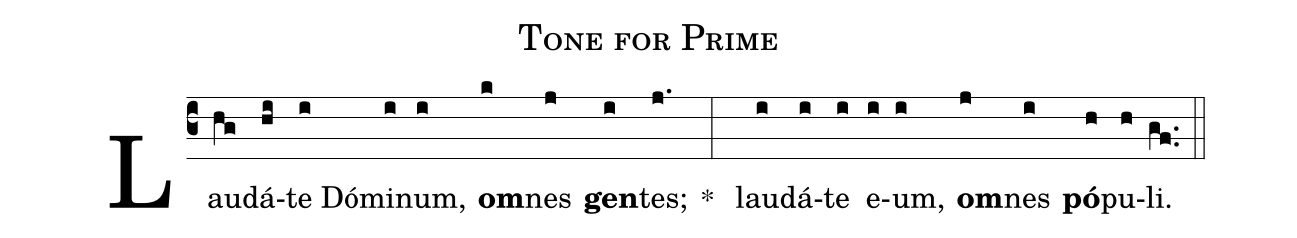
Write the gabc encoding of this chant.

name: Tone for Prime;
%%
Lau(hg)dá(hi)te Dó(i)mi(i)num,(i) <b>om</b>(k)nes(j) <b>gen</b>(i)tes;(j.) * (:)
lau(i)dá(i)te(i) e(i)um,(i) <b>om</b>(j)nes(i) <b>pó</b>(h)pu(h)li.(gf..) (::)
